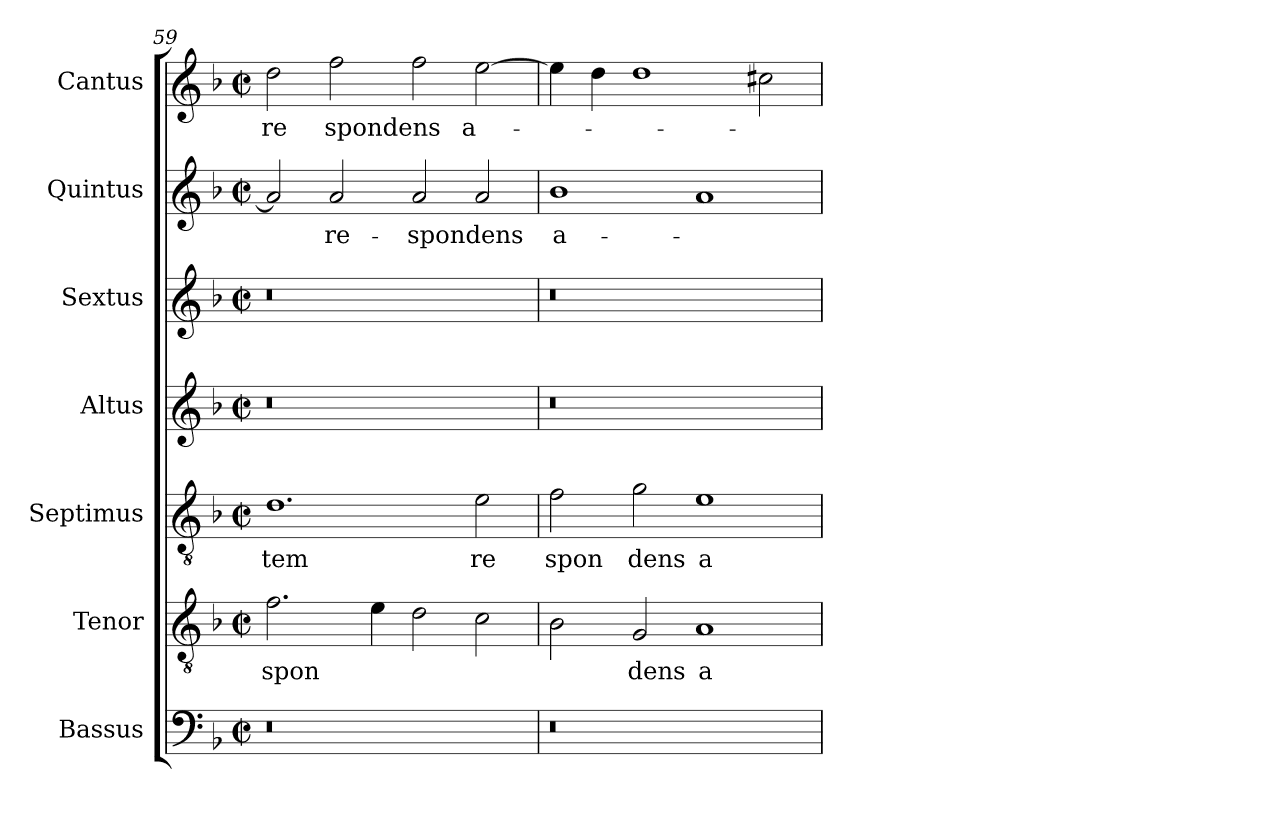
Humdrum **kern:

**kern	**kern	**text	**kern	**text	**kern	**kern	**kern	**text	**kern	**text
*part7	*part6	*part6	*part5	*part5	*part4	*part3	*part2	*part2	*part1	*part1
*staff7	*staff6	*staff6	*staff5	*staff5	*staff4	*staff3	*staff2	*staff2	*staff1	*staff1
*I"Bassus	*I"Tenor	*	*I"Septimus	*	*I"Altus	*I"Sextus	*I"Quintus	*	*I"Cantus	*
*clefF4	*clefGv2	*	*clefGv2	*	*clefG2	*clefG2	*clefG2	*	*clefG2	*
*k[b-]	*k[b-]	*	*k[b-]	*	*k[b-]	*k[b-]	*k[b-]	*	*k[b-]	*
*F:	*F:	*	*F:	*	*F:	*F:	*F:	*	*F:	*
*M2/2	*M2/2	*	*M2/2	*	*M2/2	*M2/2	*M2/2	*	*M2/2	*
*met(c|)	*met(c|)	*	*met(c|)	*	*met(c|)	*met(c|)	*met(c|)	*	*met(c|)	*
=59	=59	=59	=59	=59	=59	=59	=59	=59	=59	=59
!	!	!LO:LY:b	!	!LO:LY:b:cj	!	!	!	!	!	!LO:LY:b:cj
0r	2.f\	spon	1.d	tem	0r	0r	2a/]	.	2dd\	re
!	!	!	!	!	!	!	!	!LO:LY:b:cj	!	!LO:LY:b:cj
.	.	.	.	.	.	.	2a/	re-	2ff\	spondens
.	4e\	.	.	.	.	.	.	.	.	.
!	!	!	!	!	!	!	!	!LO:LY:b:cj	!	!
.	2d\	.	.	.	.	.	2a/	-spondens	2ff\	.
!	!	!	!	!LO:LY:b:cj	!	!	!	!	!	!LO:LY:b:cj
.	2c\	.	2e\	re	.	.	2a/	.	[>2ee\	a-
=60	=60	=60	=60	=60	=60	=60	=60	=60	=60	=60
!	!	!	!	!LO:LY:b:cj	!	!	!	!LO:LY:b:rj	!	!
0r	2B-\	.	2f\	spon	0r	0r	1b-	a-	4ee\]	.
.	.	.	.	.	.	.	.	.	4dd\	.
!	!	!LO:LY:b:cj	!	!LO:LY:b:cj	!	!	!	!	!	!
.	2G/	dens	2g\	dens	.	.	.	.	1dd	.
!	!	!LO:LY:b:cj	!	!LO:LY:b:cj	!	!	!	!	!	!
.	1A	a	1e	a	.	.	1a	.	.	.
.	.	.	.	.	.	.	.	.	2cc#\	.
=	=	=	=	=	=	=	=	=	=	=
*-	*-	*-	*-	*-	*-	*-	*-	*-	*-	*-
